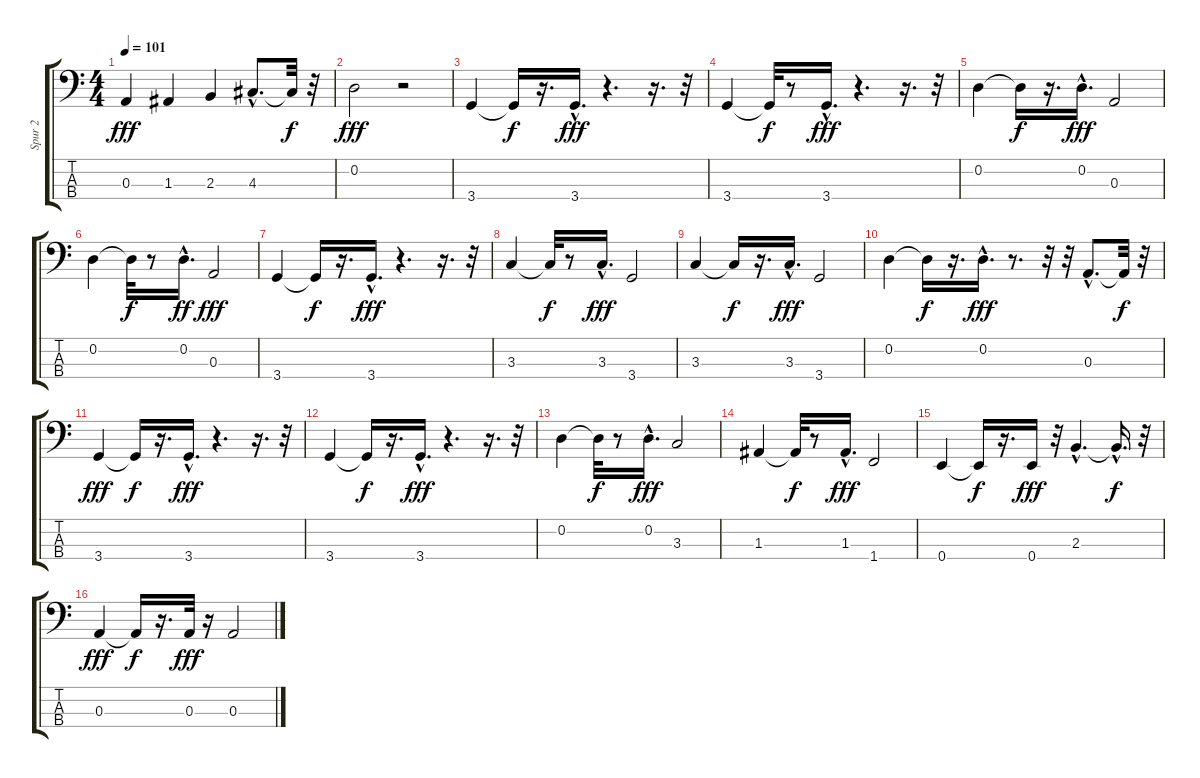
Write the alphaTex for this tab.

\track ("Spur 2" "Spur 2") {instrument electricbassfinger}
\staff {score tabs}
\tuning (G2 D2 A1 E1) {hide}
\ts (4 4)
\tempo 101
\clef f4
\ks c
0.3.4{dy fff} 1.3.4 2.3.4 4.3{hac}.8{d} 4.3{t}.32{dy f} r.32 |
0.2.2{dy fff} r.2 |
3.4.4 3.4{t}.16{dy f} r.16{d} 3.4{hac}.16{d dy fff} r.4{d} r.16{d} r.32 |
3.4.4 3.4{t}.32{dy f} r.8 3.4{hac}.16{d dy fff} r.4{d} r.16{d} r.32 |
0.2.4 0.2{t}.16{dy f} r.16{d} 0.2{hac}.16{d dy fff} 0.3.2 |
0.2.4 0.2{t}.32{dy f} r.8 0.2{hac}.16{d dy ff} 0.3.2{dy fff} |
3.4.4 3.4{t}.16{dy f} r.16{d} 3.4{hac}.16{d dy fff} r.4{d} r.16{d} r.32 |
3.3.4 3.3{t}.32{dy f} r.8 3.3{hac}.16{d dy fff} 3.4.2 |
3.3.4 3.3{t}.16{dy f} r.16{d} 3.3{hac}.16{d dy fff} 3.4.2 |
0.2.4 0.2{t}.16{dy f} r.16{d} 0.2{hac}.16{d dy fff} r.8{d} r.32 r.32 0.3{hac}.8{d} 0.3{t}.32{dy f} r.32 |
3.4.4{dy fff} 3.4{t}.16{dy f} r.16{d} 3.4{hac}.16{d dy fff} r.4{d} r.16{d} r.32 |
3.4.4 3.4{t}.16{dy f} r.16{d} 3.4{hac}.16{d dy fff} r.4{d} r.16{d} r.32 |
0.2.4 0.2{t}.32{dy f} r.8 0.2{hac}.16{d dy fff} 3.3.2 |
1.3.4 1.3{t}.32{dy f} r.8 1.3{hac}.16{d dy fff} 1.4.2 |
0.4.4 0.4{t}.16{dy f} r.16{d} 0.4.16{dy fff} r.32 2.3{hac}.4{d} 2.3{hac t}.16{d dy f} r.32 |
0.3.4{dy fff} 0.3{t}.16{dy f} r.16{d} 0.3.32{dy fff} r.16 0.3.2
